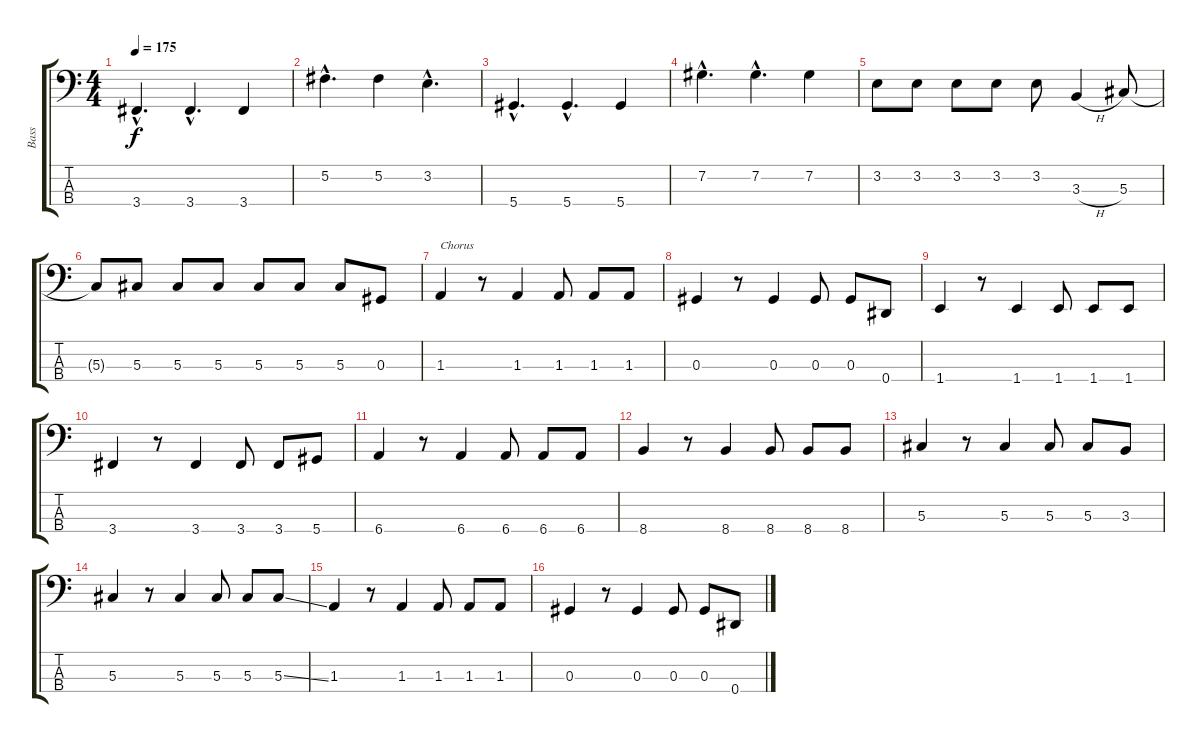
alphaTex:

\track ("Bass" "Bass") {instrument electricbassfinger}
\staff {score tabs}
\tuning (Gb2 Db2 Ab1 Eb1) {hide}
\ts (4 4)
\tempo 175
\clef f4
\ks c
3.4{hac}.4{d dy f} 3.4{hac}.4{d} 3.4.4 |
5.2{hac}.4{d} 5.2.4 3.2{hac}.4{d} |
5.4{hac}.4{d} 5.4{hac}.4{d} 5.4.4 |
7.2{hac}.4{d} 7.2{hac}.4{d} 7.2.4 |
3.2.8 3.2.8 3.2.8 3.2.8 3.2.8 3.3{h}.4 5.3.8 |
5.3{t}.8 5.3.8 5.3.8 5.3.8 5.3.8 5.3.8 5.3.8 0.3.8 |
1.3.4{txt "Chorus"} r.8 1.3.4 1.3.8 1.3.8 1.3.8 |
0.3.4 r.8 0.3.4 0.3.8 0.3.8 0.4.8 |
1.4.4 r.8 1.4.4 1.4.8 1.4.8 1.4.8 |
3.4.4 r.8 3.4.4 3.4.8 3.4.8 5.4.8 |
6.4.4 r.8 6.4.4 6.4.8 6.4.8 6.4.8 |
8.4.4 r.8 8.4.4 8.4.8 8.4.8 8.4.8 |
5.3.4 r.8 5.3.4 5.3.8 5.3.8 3.3.8 |
5.3.4 r.8 5.3.4 5.3.8 5.3.8 5.3{ss}.8 |
1.3.4 r.8 1.3.4 1.3.8 1.3.8 1.3.8 |
0.3.4 r.8 0.3.4 0.3.8 0.3.8 0.4.8
